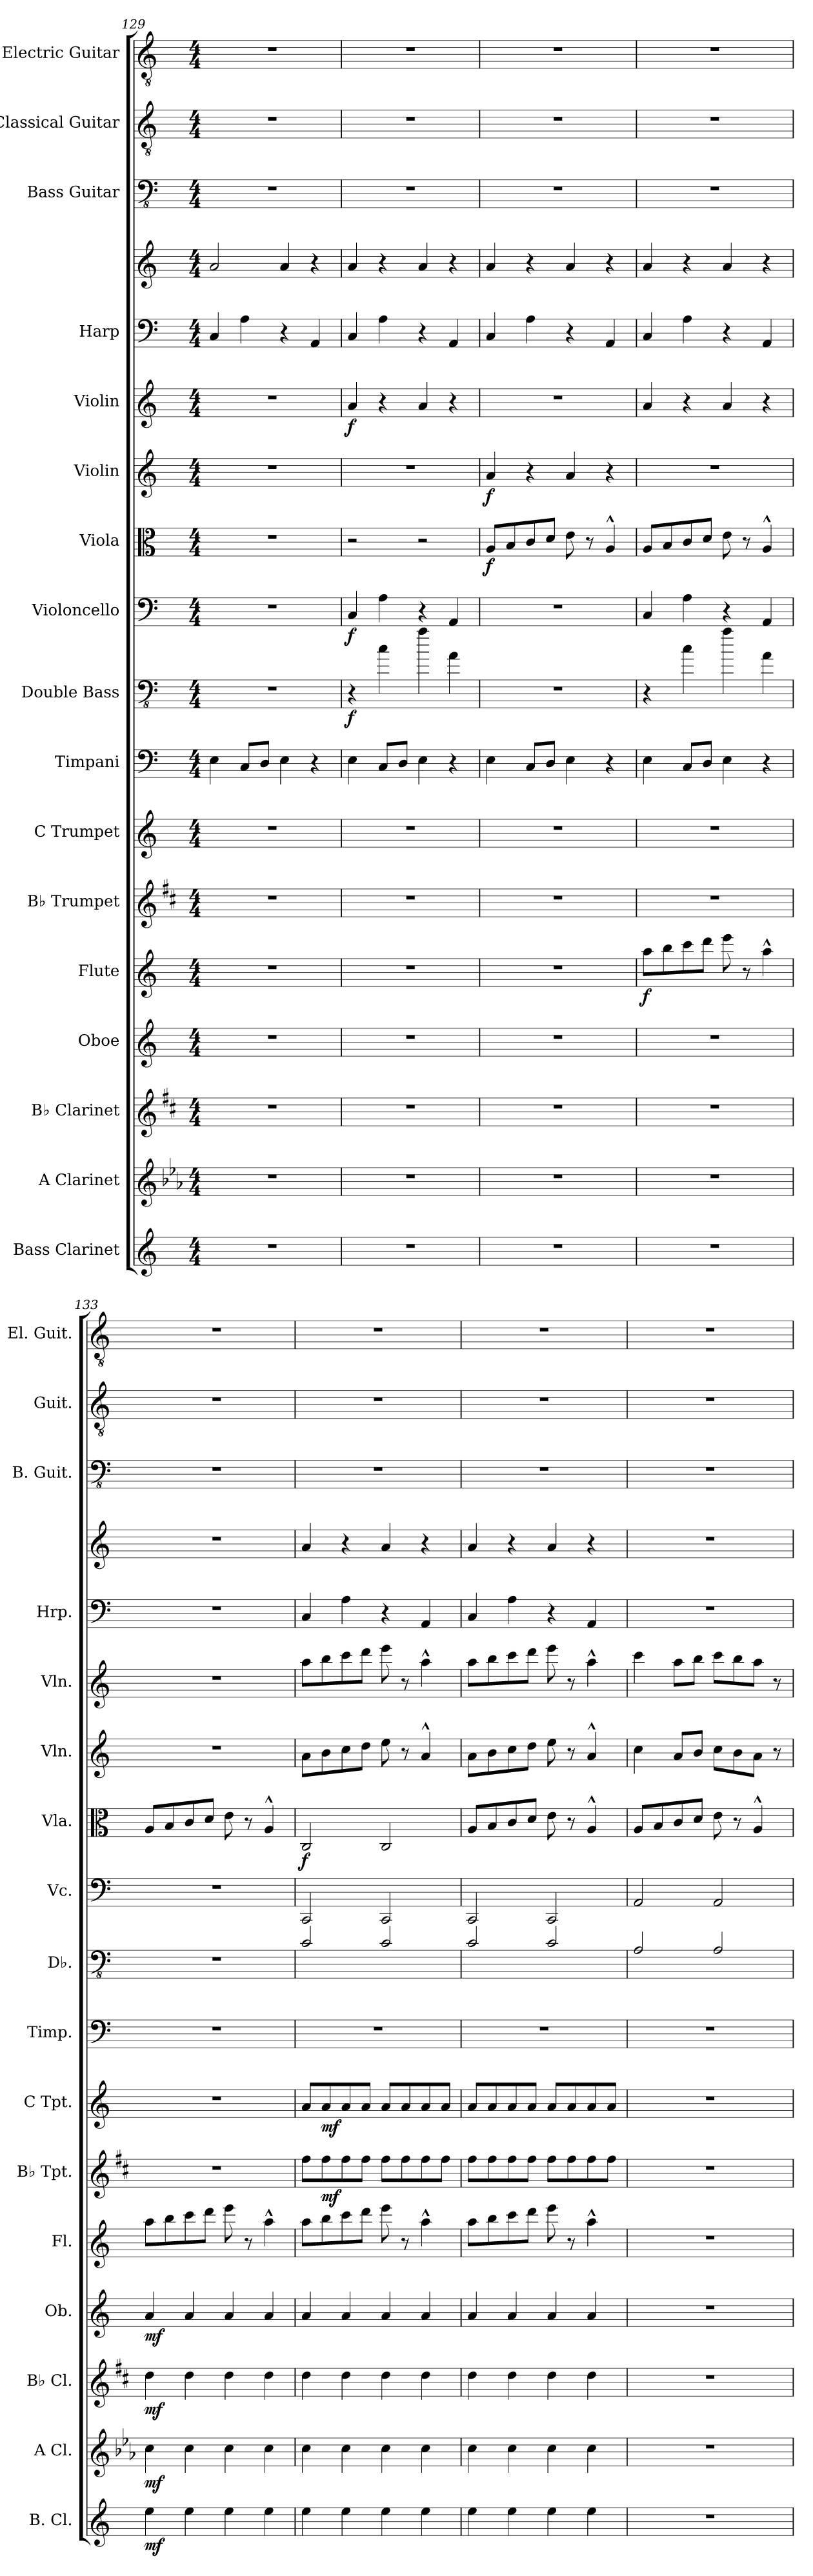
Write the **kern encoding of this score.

**kern	**dynam	**kern	**dynam	**kern	**dynam	**kern	**dynam	**kern	**dynam	**kern	**dynam	**kern	**dynam	**kern	**kern	**dynam	**kern	**dynam	**kern	**dynam	**kern	**dynam	**kern	**dynam	**kern	**kern	**kern	**kern	**kern
*part17	*part17	*part16	*part16	*part15	*part15	*part14	*part14	*part13	*part13	*part12	*part12	*part11	*part11	*part10	*part9	*part9	*part8	*part8	*part7	*part7	*part6	*part6	*part5	*part5	*part4	*part4	*part3	*part2	*part1
*staff18	*staff18	*staff17	*staff17	*staff16	*staff16	*staff15	*staff15	*staff14	*staff14	*staff13	*staff13	*staff12	*staff12	*staff11	*staff10	*staff10	*staff9	*staff9	*staff8	*staff8	*staff7	*staff7	*staff6	*staff6	*staff5	*staff4	*staff3	*staff2	*staff1
*I"Bass Clarinet	*	*I"A Clarinet	*	*I"B♭ Clarinet	*	*I"Oboe	*	*I"Flute	*	*I"B♭ Trumpet	*	*I"C Trumpet	*	*I"Timpani	*I"Double Bass	*	*I"Violoncello	*	*I"Viola	*	*I"Violin	*	*I"Violin	*	*I"Harp	*	*I"Bass Guitar	*I"Classical Guitar	*I"Electric Guitar
*I'B. Cl.	*	*I'A Cl.	*	*I'B♭ Cl.	*	*I'Ob.	*	*I'Fl.	*	*I'B♭ Tpt.	*	*I'C Tpt.	*	*I'Timp.	*I'Db.	*	*I'Vc.	*	*I'Vla.	*	*I'Vln.	*	*I'Vln.	*	*I'Hrp.	*	*I'B. Guit.	*I'Guit.	*I'El. Guit.
*clefG2	*	*clefG2	*	*clefG2	*	*clefG2	*	*clefG2	*	*clefG2	*	*clefG2	*	*clefF4	*clefFv4	*	*clefF4	*	*clefC3	*	*clefG2	*	*clefG2	*	*clefF4	*clefG2	*clefFv4	*clefGv2	*clefGv2
*ITrd8c14	*	*ITrd2c3	*	*ITrd1c2	*	*	*	*	*	*ITrd1c2	*	*	*	*	*ITrd7c12	*	*	*	*	*	*	*	*	*	*	*	*	*	*
*k[]	*	*k[]	*	*k[]	*	*k[]	*	*k[]	*	*k[]	*	*k[]	*	*k[]	*k[]	*	*k[]	*	*k[]	*	*k[]	*	*k[]	*	*k[]	*k[]	*k[]	*k[]	*k[]
*M4/4	*	*M4/4	*	*M4/4	*	*M4/4	*	*M4/4	*	*M4/4	*	*M4/4	*	*M4/4	*M4/4	*	*M4/4	*	*M4/4	*	*M4/4	*	*M4/4	*	*M4/4	*M4/4	*M4/4	*M4/4	*M4/4
=129	=129	=129	=129	=129	=129	=129	=129	=129	=129	=129	=129	=129	=129	=129	=129	=129	=129	=129	=129	=129	=129	=129	=129	=129	=129	=129	=129	=129	=129
1r	.	1r	.	1r	.	1r	.	1r	.	1r	.	1r	.	4E\	1r	.	1r	.	1r	.	1r	.	1r	.	4C/	2a/	1r	1r	1r
.	.	.	.	.	.	.	.	.	.	.	.	.	.	8C/L	.	.	.	.	.	.	.	.	.	.	4A\	.	.	.	.
.	.	.	.	.	.	.	.	.	.	.	.	.	.	8D/J	.	.	.	.	.	.	.	.	.	.	.	.	.	.	.
.	.	.	.	.	.	.	.	.	.	.	.	.	.	4E\	.	.	.	.	.	.	.	.	.	.	4r	4a/	.	.	.
.	.	.	.	.	.	.	.	.	.	.	.	.	.	4r	.	.	.	.	.	.	.	.	.	.	4AA/	4r	.	.	.
=130	=130	=130	=130	=130	=130	=130	=130	=130	=130	=130	=130	=130	=130	=130	=130	=130	=130	=130	=130	=130	=130	=130	=130	=130	=130	=130	=130	=130	=130
!	!	!	!	!	!	!	!	!	!	!	!	!	!	!	!	!LO:DY:b	!	!LO:DY:b	!	!	!	!	!	!LO:DY:b	!	!	!	!	!
1r	.	1r	.	1r	.	1r	.	1r	.	1r	.	1r	.	4E\	4r	f	4C/	f	2r	.	1r	.	4a/	f	4C/	4a/	1r	1r	1r
.	.	.	.	.	.	.	.	.	.	.	.	.	.	8C/L	4C\	.	4A\	.	.	.	.	.	4r	.	4A\	4r	.	.	.
.	.	.	.	.	.	.	.	.	.	.	.	.	.	8D/J	.	.	.	.	.	.	.	.	.	.	.	.	.	.	.
.	.	.	.	.	.	.	.	.	.	.	.	.	.	4E\	4A\	.	4r	.	2r	.	.	.	4a/	.	4r	4a/	.	.	.
.	.	.	.	.	.	.	.	.	.	.	.	.	.	4r	4AA\	.	4AA/	.	.	.	.	.	4r	.	4AA/	4r	.	.	.
=131	=131	=131	=131	=131	=131	=131	=131	=131	=131	=131	=131	=131	=131	=131	=131	=131	=131	=131	=131	=131	=131	=131	=131	=131	=131	=131	=131	=131	=131
!	!	!	!	!	!	!	!	!	!	!	!	!	!	!	!	!	!	!	!	!LO:DY:b	!	!LO:DY:b	!	!	!	!	!	!	!
1r	.	1r	.	1r	.	1r	.	1r	.	1r	.	1r	.	4E\	1r	.	1r	.	8A/L	f	4a/	f	1r	.	4C/	4a/	1r	1r	1r
.	.	.	.	.	.	.	.	.	.	.	.	.	.	.	.	.	.	.	8B/	.	.	.	.	.	.	.	.	.	.
.	.	.	.	.	.	.	.	.	.	.	.	.	.	8C/L	.	.	.	.	8c/	.	4r	.	.	.	4A\	4r	.	.	.
.	.	.	.	.	.	.	.	.	.	.	.	.	.	8D/J	.	.	.	.	8d/J	.	.	.	.	.	.	.	.	.	.
.	.	.	.	.	.	.	.	.	.	.	.	.	.	4E\	.	.	.	.	8e\	.	4a/	.	.	.	4r	4a/	.	.	.
.	.	.	.	.	.	.	.	.	.	.	.	.	.	.	.	.	.	.	8r	.	.	.	.	.	.	.	.	.	.
.	.	.	.	.	.	.	.	.	.	.	.	.	.	4r	.	.	.	.	4A^^/	.	4r	.	.	.	4AA/	4r	.	.	.
=132	=132	=132	=132	=132	=132	=132	=132	=132	=132	=132	=132	=132	=132	=132	=132	=132	=132	=132	=132	=132	=132	=132	=132	=132	=132	=132	=132	=132	=132
!	!	!	!	!	!	!	!	!	!LO:DY:b	!	!	!	!	!	!	!	!	!	!	!	!	!	!	!	!	!	!	!	!
1r	.	1r	.	1r	.	1r	.	8aa\L	f	1r	.	1r	.	4E\	4r	.	4C/	.	8A/L	.	1r	.	4a/	.	4C/	4a/	1r	1r	1r
.	.	.	.	.	.	.	.	8bb\	.	.	.	.	.	.	.	.	.	.	8B/	.	.	.	.	.	.	.	.	.	.
.	.	.	.	.	.	.	.	8ccc\	.	.	.	.	.	8C/L	4C\	.	4A\	.	8c/	.	.	.	4r	.	4A\	4r	.	.	.
.	.	.	.	.	.	.	.	8ddd\J	.	.	.	.	.	8D/J	.	.	.	.	8d/J	.	.	.	.	.	.	.	.	.	.
.	.	.	.	.	.	.	.	8eee\	.	.	.	.	.	4E\	4A\	.	4r	.	8e\	.	.	.	4a/	.	4r	4a/	.	.	.
.	.	.	.	.	.	.	.	8r	.	.	.	.	.	.	.	.	.	.	8r	.	.	.	.	.	.	.	.	.	.
.	.	.	.	.	.	.	.	4aa^^\	.	.	.	.	.	4r	4AA\	.	4AA/	.	4A^^/	.	.	.	4r	.	4AA/	4r	.	.	.
=133	=133	=133	=133	=133	=133	=133	=133	=133	=133	=133	=133	=133	=133	=133	=133	=133	=133	=133	=133	=133	=133	=133	=133	=133	=133	=133	=133	=133	=133
!	!LO:DY:b	!	!LO:DY:b	!	!LO:DY:b	!	!LO:DY:b	!	!	!	!	!	!	!	!	!	!	!	!	!LO:DY:b	!	!	!	!	!	!	!	!	!
4e\	mf	4a\	mf	4cc\	mf	4a/	mf	8aa\L	.	1r	.	1r	.	1r	1r	.	1r	.	8A/L	other-dynamics	1r	.	1r	.	1r	1r	1r	1r	1r
.	.	.	.	.	.	.	.	8bb\	.	.	.	.	.	.	.	.	.	.	8B/	.	.	.	.	.	.	.	.	.	.
4e\	.	4a\	.	4cc\	.	4a/	.	8ccc\	.	.	.	.	.	.	.	.	.	.	8c/	.	.	.	.	.	.	.	.	.	.
.	.	.	.	.	.	.	.	8ddd\J	.	.	.	.	.	.	.	.	.	.	8d/J	.	.	.	.	.	.	.	.	.	.
4e\	.	4a\	.	4cc\	.	4a/	.	8eee\	.	.	.	.	.	.	.	.	.	.	8e\	.	.	.	.	.	.	.	.	.	.
.	.	.	.	.	.	.	.	8r	.	.	.	.	.	.	.	.	.	.	8r	.	.	.	.	.	.	.	.	.	.
4e\	.	4a\	.	4cc\	.	4a/	.	4aa^^\	.	.	.	.	.	.	.	.	.	.	4A^^/	.	.	.	.	.	.	.	.	.	.
=134	=134	=134	=134	=134	=134	=134	=134	=134	=134	=134	=134	=134	=134	=134	=134	=134	=134	=134	=134	=134	=134	=134	=134	=134	=134	=134	=134	=134	=134
!	!	!	!	!	!	!	!	!	!	!	!	!	!	!	!	!	!	!	!	!LO:DY:b	!	!	!	!	!	!	!	!	!
4e\	.	4a\	.	4cc\	.	4a/	.	8aa\L	.	8ee\L	.	8a/L	.	1r	2CC/	.	2CC/	.	2C/	f	8a\L	.	8aa\L	.	4C/	4a/	1r	1r	1r
!	!	!	!	!	!	!	!	!	!	!	!LO:DY:b	!	!LO:DY:b	!	!	!	!	!	!	!	!	!	!	!	!	!	!	!	!
.	.	.	.	.	.	.	.	8bb\	.	8ee\	mf	8a/	mf	.	.	.	.	.	.	.	8b\	.	8bb\	.	.	.	.	.	.
4e\	.	4a\	.	4cc\	.	4a/	.	8ccc\	.	8ee\	.	8a/	.	.	.	.	.	.	.	.	8cc\	.	8ccc\	.	4A\	4r	.	.	.
.	.	.	.	.	.	.	.	8ddd\J	.	8ee\J	.	8a/J	.	.	.	.	.	.	.	.	8dd\J	.	8ddd\J	.	.	.	.	.	.
4e\	.	4a\	.	4cc\	.	4a/	.	8eee\	.	8ee\L	.	8a/L	.	.	2CC/	.	2CC/	.	2C/	.	8ee\	.	8eee\	.	4r	4a/	.	.	.
.	.	.	.	.	.	.	.	8r	.	8ee\	.	8a/	.	.	.	.	.	.	.	.	8r	.	8r	.	.	.	.	.	.
4e\	.	4a\	.	4cc\	.	4a/	.	4aa^^\	.	8ee\	.	8a/	.	.	.	.	.	.	.	.	4a^^/	.	4aa^^\	.	4AA/	4r	.	.	.
.	.	.	.	.	.	.	.	.	.	8ee\J	.	8a/J	.	.	.	.	.	.	.	.	.	.	.	.	.	.	.	.	.
=135	=135	=135	=135	=135	=135	=135	=135	=135	=135	=135	=135	=135	=135	=135	=135	=135	=135	=135	=135	=135	=135	=135	=135	=135	=135	=135	=135	=135	=135
4e\	.	4a\	.	4cc\	.	4a/	.	8aa\L	.	8ee\L	.	8a/L	.	1r	2CC/	.	2CC/	.	8A/L	.	8a\L	.	8aa\L	.	4C/	4a/	1r	1r	1r
.	.	.	.	.	.	.	.	8bb\	.	8ee\	.	8a/	.	.	.	.	.	.	8B/	.	8b\	.	8bb\	.	.	.	.	.	.
4e\	.	4a\	.	4cc\	.	4a/	.	8ccc\	.	8ee\	.	8a/	.	.	.	.	.	.	8c/	.	8cc\	.	8ccc\	.	4A\	4r	.	.	.
.	.	.	.	.	.	.	.	8ddd\J	.	8ee\J	.	8a/J	.	.	.	.	.	.	8d/J	.	8dd\J	.	8ddd\J	.	.	.	.	.	.
4e\	.	4a\	.	4cc\	.	4a/	.	8eee\	.	8ee\L	.	8a/L	.	.	2CC/	.	2CC/	.	8e\	.	8ee\	.	8eee\	.	4r	4a/	.	.	.
.	.	.	.	.	.	.	.	8r	.	8ee\	.	8a/	.	.	.	.	.	.	8r	.	8r	.	8r	.	.	.	.	.	.
4e\	.	4a\	.	4cc\	.	4a/	.	4aa^^\	.	8ee\	.	8a/	.	.	.	.	.	.	4A^^/	.	4a^^/	.	4aa^^\	.	4AA/	4r	.	.	.
.	.	.	.	.	.	.	.	.	.	8ee\J	.	8a/J	.	.	.	.	.	.	.	.	.	.	.	.	.	.	.	.	.
=136	=136	=136	=136	=136	=136	=136	=136	=136	=136	=136	=136	=136	=136	=136	=136	=136	=136	=136	=136	=136	=136	=136	=136	=136	=136	=136	=136	=136	=136
1r	.	1r	.	1r	.	1r	.	1r	.	1r	.	1r	.	1r	2AAA/	.	2AA/	.	8A/L	.	4cc\	.	4ccc\	.	1r	1r	1r	1r	1r
.	.	.	.	.	.	.	.	.	.	.	.	.	.	.	.	.	.	.	8B/	.	.	.	.	.	.	.	.	.	.
.	.	.	.	.	.	.	.	.	.	.	.	.	.	.	.	.	.	.	8c/	.	8a/L	.	8aa\L	.	.	.	.	.	.
.	.	.	.	.	.	.	.	.	.	.	.	.	.	.	.	.	.	.	8d/J	.	8b/J	.	8bb\J	.	.	.	.	.	.
.	.	.	.	.	.	.	.	.	.	.	.	.	.	.	2AAA/	.	2AA/	.	8e\	.	8cc\L	.	8ccc\L	.	.	.	.	.	.
.	.	.	.	.	.	.	.	.	.	.	.	.	.	.	.	.	.	.	8r	.	8b\	.	8bb\	.	.	.	.	.	.
.	.	.	.	.	.	.	.	.	.	.	.	.	.	.	.	.	.	.	4A^^/	.	8a\J	.	8aa\J	.	.	.	.	.	.
.	.	.	.	.	.	.	.	.	.	.	.	.	.	.	.	.	.	.	.	.	8r	.	8r	.	.	.	.	.	.
=	=	=	=	=	=	=	=	=	=	=	=	=	=	=	=	=	=	=	=	=	=	=	=	=	=	=	=	=	=
*-	*-	*-	*-	*-	*-	*-	*-	*-	*-	*-	*-	*-	*-	*-	*-	*-	*-	*-	*-	*-	*-	*-	*-	*-	*-	*-	*-	*-	*-
